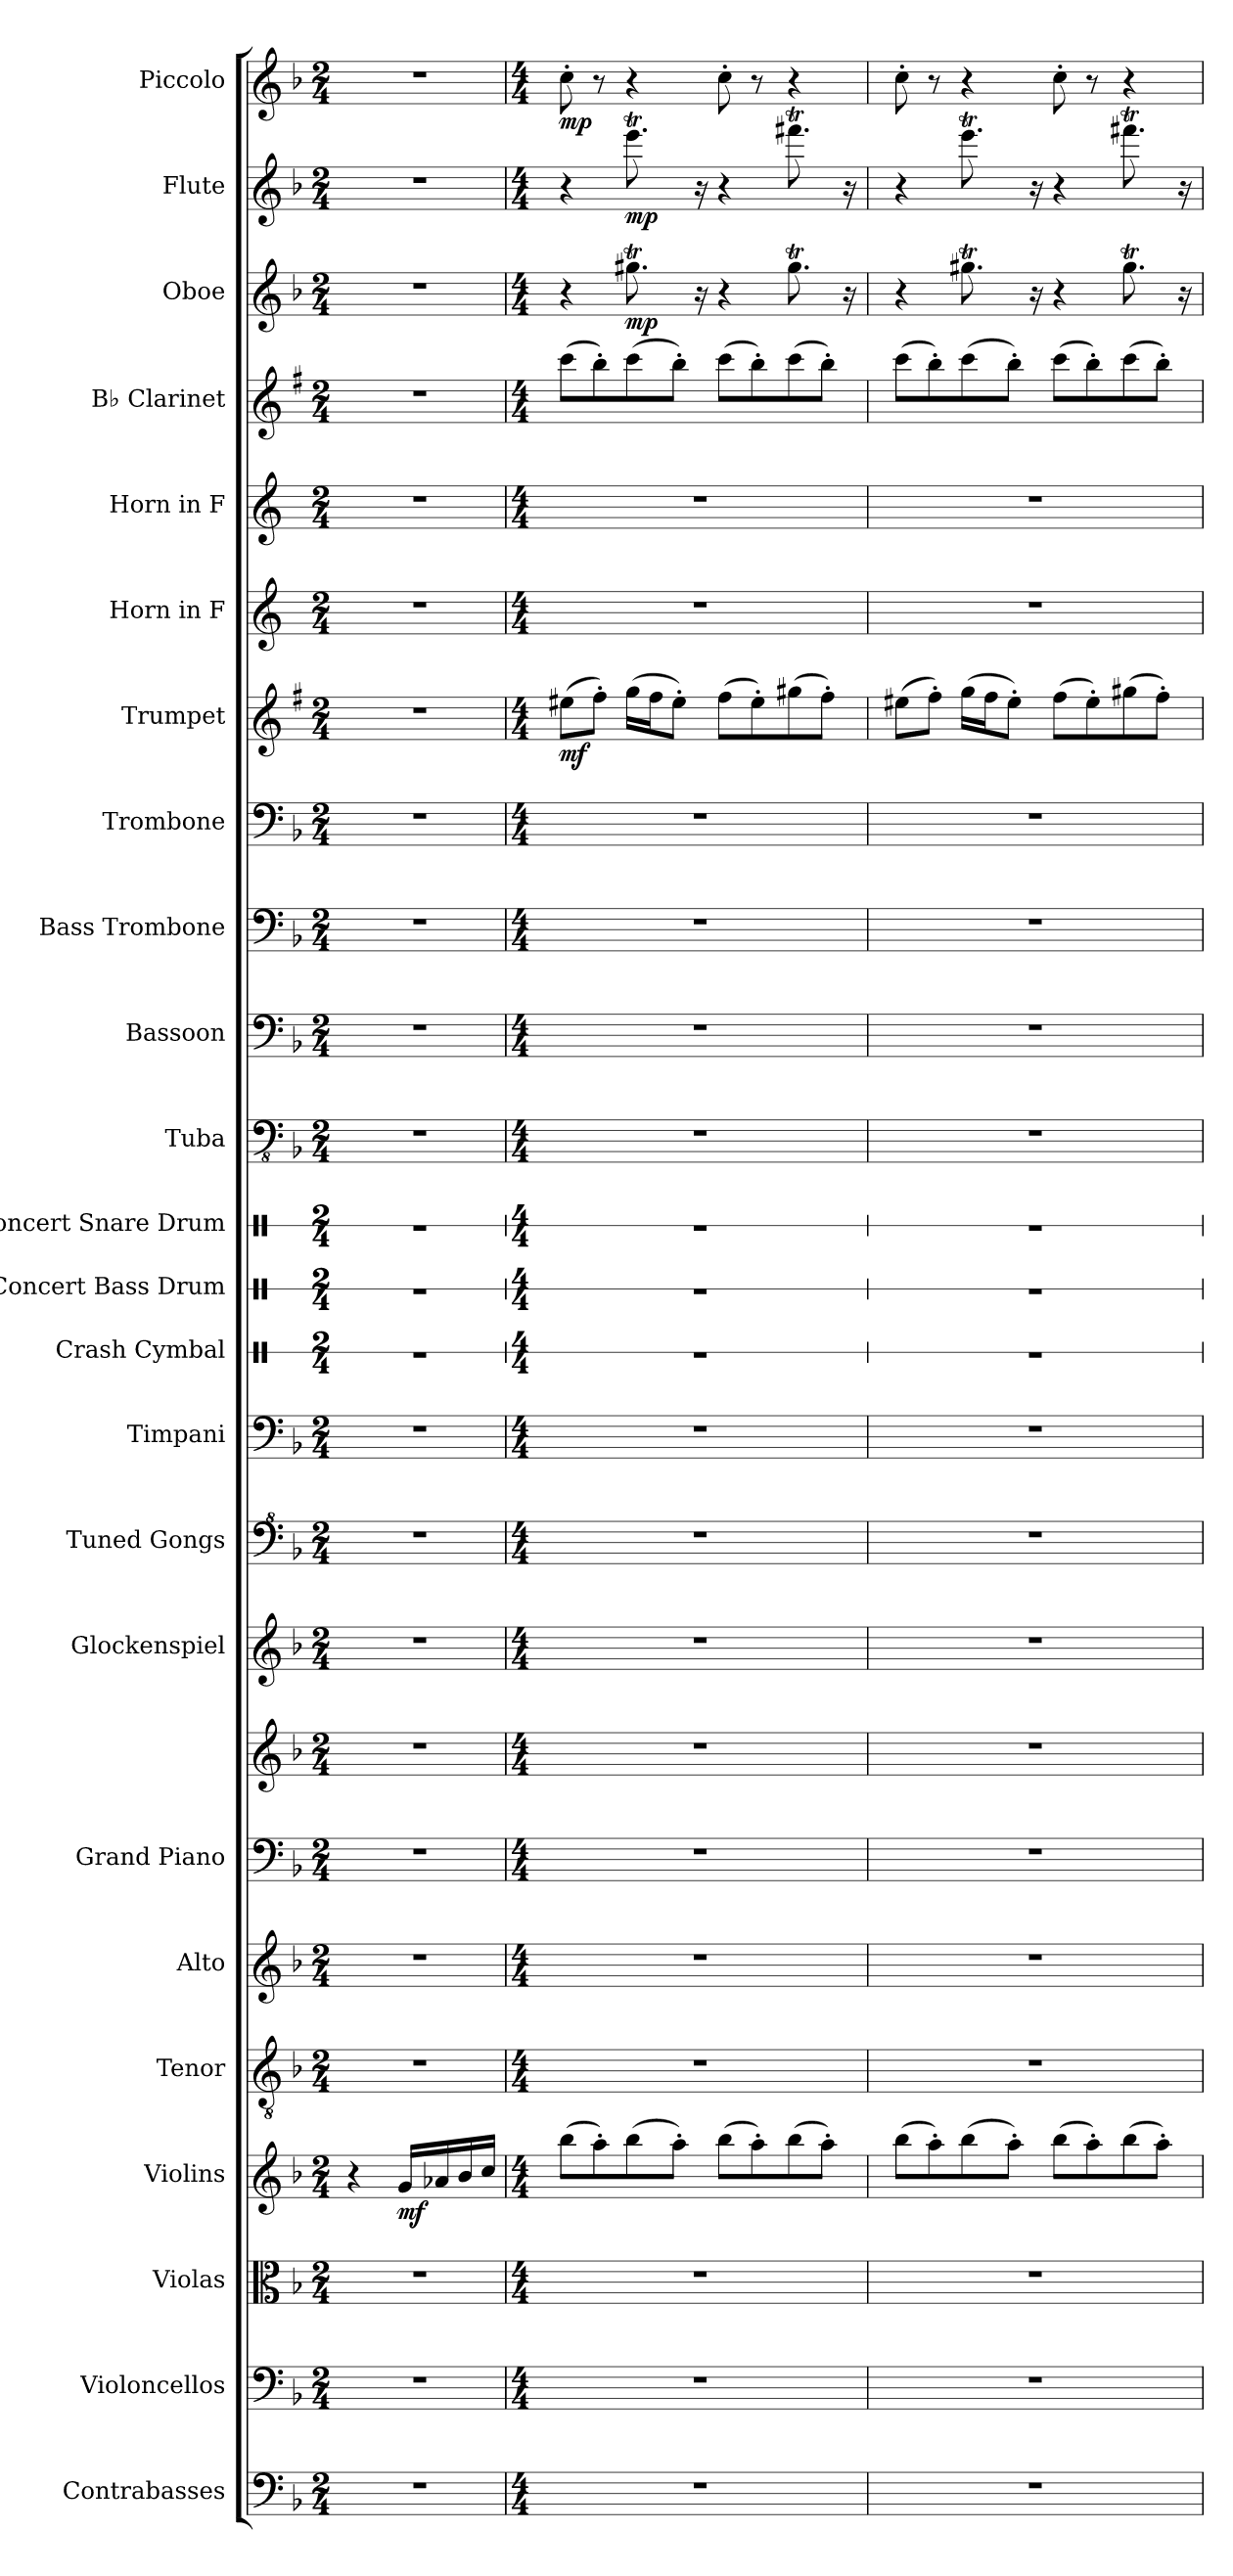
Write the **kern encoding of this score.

**kern	**kern	**kern	**kern	**dynam	**kern	**kern	**kern	**kern	**kern	**kern	**kern	**kern	**kern	**kern	**kern	**kern	**kern	**kern	**kern	**dynam	**kern	**kern	**kern	**kern	**dynam	**kern	**dynam	**kern	**dynam
*part24	*part23	*part22	*part21	*part21	*part20	*part19	*part18	*part18	*part17	*part16	*part15	*part14	*part13	*part12	*part11	*part10	*part9	*part8	*part7	*part7	*part6	*part5	*part4	*part3	*part3	*part2	*part2	*part1	*part1
*staff25	*staff24	*staff23	*staff22	*staff22	*staff21	*staff20	*staff19	*staff18	*staff17	*staff16	*staff15	*staff14	*staff13	*staff12	*staff11	*staff10	*staff9	*staff8	*staff7	*staff7	*staff6	*staff5	*staff4	*staff3	*staff3	*staff2	*staff2	*staff1	*staff1
*I"Contrabasses	*I"Violoncellos	*I"Violas	*I"Violins	*	*I"Tenor	*I"Alto	*I"Grand Piano	*	*I"Glockenspiel	*I"Tuned Gongs	*I"Timpani	*I"Crash Cymbal	*I"Concert Bass Drum	*I"Concert Snare Drum	*I"Tuba	*I"Bassoon	*I"Bass Trombone	*I"Trombone	*I"Trumpet	*	*I"Horn in F	*I"Horn in F	*I"B♭ Clarinet	*I"Oboe	*	*I"Flute	*	*I"Piccolo	*
*I'Cbs.	*I'Vcs.	*I'Vlas.	*I'Vlns.	*	*I'T.	*I'A.	*I'Pno.	*	*I'Glock.	*I'Td. Gon.	*I'Timp.	*I'Cr. Cym.	*I'Con. BD	*I'Con. Sn.	*I'Tba.	*I'Bsn.	*I'B. Tbn.	*I'Tbn.	*I'Tpt.	*	*	*	*I'B♭ Cl.	*I'Ob.	*	*I'Fl.	*	*I'Picc.	*
*	*	*	*	*	*	*	*	*	*	*	*	*stria1	*stria1	*stria1	*	*	*	*	*	*	*	*	*	*	*	*	*	*	*
*clefF4	*clefF4	*clefC3	*clefG2	*	*clefGv2	*clefG2	*clefF4	*clefG2	*clefG2	*clefF^4	*clefF4	*clefX	*clefX	*clefX	*clefFv4	*clefF4	*clefF4	*clefF4	*clefG2	*	*clefG2	*clefG2	*clefG2	*clefG2	*	*clefG2	*	*clefG2	*
*ITrd7c12	*	*	*	*	*	*	*	*	*ITrd-14c-24	*	*	*	*	*	*	*	*	*	*ITrd1c2	*	*ITrd4c7	*ITrd4c7	*ITrd1c2	*	*	*	*	*ITrd-7c-12	*
*k[b-]	*k[b-]	*k[b-]	*k[b-]	*	*k[b-]	*k[b-]	*k[b-]	*k[b-]	*k[b-]	*k[b-]	*k[b-]	*k[]	*k[]	*k[]	*k[b-]	*k[b-]	*k[b-]	*k[b-]	*k[b-]	*	*k[b-]	*k[b-]	*k[b-]	*k[b-]	*	*k[b-]	*	*k[b-]	*
*M2/4	*M2/4	*M2/4	*M2/4	*	*M2/4	*M2/4	*M2/4	*M2/4	*M2/4	*M2/4	*M2/4	*M2/4	*M2/4	*M2/4	*M2/4	*M2/4	*M2/4	*M2/4	*M2/4	*	*M2/4	*M2/4	*M2/4	*M2/4	*	*M2/4	*	*M2/4	*
=1	=1	=1	=1	=1	=1	=1	=1	=1	=1	=1	=1	=1	=1	=1	=1	=1	=1	=1	=1	=1	=1	=1	=1	=1	=1	=1	=1	=1	=1
*	*	*	*	*	*	*	*	*	*	*	*	*	*	*	*	*	*	*	*	*	*	*	*	*	*	*	*	*^	*
2r	2r	2r	4r	.	2r	2r	2r	2r	2r	2r	2r	2r	2r	2r	2r	2r	2r	2r	2r	.	2r	2r	2r	2r	.	2r	.	2r	4ryy	.
*	*	*	*	*	*	*	*	*	*	*	*	*	*	*	*	*	*	*	*	*	*	*	*	*	*	*	*	*MM135	*	*
!	!	!	!	!LO:DY:b	!	!	!	!	!	!	!	!	!	!	!	!	!	!	!	!	!	!	!	!	!	!	!	!	!	!
.	.	.	16g/LL	mf	.	.	.	.	.	.	.	.	.	.	.	.	.	.	.	.	.	.	.	.	.	.	.	.	4ryy	.
.	.	.	16a-X/	.	.	.	.	.	.	.	.	.	.	.	.	.	.	.	.	.	.	.	.	.	.	.	.	.	.	.
.	.	.	16b-/	.	.	.	.	.	.	.	.	.	.	.	.	.	.	.	.	.	.	.	.	.	.	.	.	.	.	.
.	.	.	16cc/JJ	.	.	.	.	.	.	.	.	.	.	.	.	.	.	.	.	.	.	.	.	.	.	.	.	.	.	.
*	*	*	*	*	*	*	*	*	*	*	*	*	*	*	*	*	*	*	*	*	*	*	*	*	*	*	*	*v	*v	*
=2	=2	=2	=2	=2	=2	=2	=2	=2	=2	=2	=2	=2	=2	=2	=2	=2	=2	=2	=2	=2	=2	=2	=2	=2	=2	=2	=2	=2	=2
*M4/4	*M4/4	*M4/4	*M4/4	*	*M4/4	*M4/4	*M4/4	*M4/4	*M4/4	*M4/4	*M4/4	*M4/4	*M4/4	*M4/4	*M4/4	*M4/4	*M4/4	*M4/4	*M4/4	*	*M4/4	*M4/4	*M4/4	*M4/4	*	*M4/4	*	*M4/4	*
*	*	*	*	*	*	*	*	*	*	*	*	*	*	*	*	*	*	*	*	*	*	*	*	*	*	*	*	*^	*
!	!	!	!	!	!	!	!	!	!	!	!	!	!	!	!	!	!	!	!	!LO:DY:b	!	!	!	!	!	!	!	!	!	!LO:DY:b
*	*	*	*	*	*	*	*	*	*	*	*	*	*	*	*	*	*	*	*	*	*	*	*	*	*	*	*	*v	*v	*
1r	1r	1r	(>8bb-\L	.	1r	1r	1r	1r	1r	1r	1r	1r	1r	1r	1r	1r	1r	1r	(>8dd#X\L	mf	1r	1r	(>8bb-\L	4r	.	4r	.	8ccc'\	mp
.	.	.	8aa'\)	.	.	.	.	.	.	.	.	.	.	.	.	.	.	.	8ee'\J)	.	.	.	8aa'\)	.	.	.	.	8r	.
!	!	!	!	!	!	!	!	!	!	!	!	!	!	!	!	!	!	!	!	!	!	!	!	!	!LO:DY:b	!	!LO:DY:b	!	!
.	.	.	(>8bb-\	.	.	.	.	.	.	.	.	.	.	.	.	.	.	.	(>16ff\LL	.	.	.	(>8bb-\	8.gg#Xt\	mp	8.eeet\	mp	4r	.
.	.	.	.	.	.	.	.	.	.	.	.	.	.	.	.	.	.	.	16ee\J	.	.	.	.	.	.	.	.	.	.
.	.	.	8aa'\J)	.	.	.	.	.	.	.	.	.	.	.	.	.	.	.	8dd#'\J)	.	.	.	8aa'\J)	.	.	.	.	.	.
.	.	.	.	.	.	.	.	.	.	.	.	.	.	.	.	.	.	.	.	.	.	.	.	16r	.	16r	.	.	.
.	.	.	(>8bb-\L	.	.	.	.	.	.	.	.	.	.	.	.	.	.	.	(>8ee\L	.	.	.	(>8bb-\L	4r	.	4r	.	8ccc'\	.
.	.	.	8aa'\)	.	.	.	.	.	.	.	.	.	.	.	.	.	.	.	8dd#'\)	.	.	.	8aa'\)	.	.	.	.	8r	.
.	.	.	(>8bb-\	.	.	.	.	.	.	.	.	.	.	.	.	.	.	.	(>8ff#X\	.	.	.	(>8bb-\	8.gg#t\	.	8.fff#Xt\	.	4r	.
.	.	.	8aa'\J)	.	.	.	.	.	.	.	.	.	.	.	.	.	.	.	8ee'\J)	.	.	.	8aa'\J)	.	.	.	.	.	.
.	.	.	.	.	.	.	.	.	.	.	.	.	.	.	.	.	.	.	.	.	.	.	.	16r	.	16r	.	.	.
=3	=3	=3	=3	=3	=3	=3	=3	=3	=3	=3	=3	=3	=3	=3	=3	=3	=3	=3	=3	=3	=3	=3	=3	=3	=3	=3	=3	=3	=3
1r	1r	1r	(>8bb-\L	.	1r	1r	1r	1r	1r	1r	1r	1r	1r	1r	1r	1r	1r	1r	(>8dd#X\L	.	1r	1r	(>8bb-\L	4r	.	4r	.	8ccc'\	.
.	.	.	8aa'\)	.	.	.	.	.	.	.	.	.	.	.	.	.	.	.	8ee'\J)	.	.	.	8aa'\)	.	.	.	.	8r	.
.	.	.	(>8bb-\	.	.	.	.	.	.	.	.	.	.	.	.	.	.	.	(>16ff\LL	.	.	.	(>8bb-\	8.gg#Xt\	.	8.eeet\	.	4r	.
.	.	.	.	.	.	.	.	.	.	.	.	.	.	.	.	.	.	.	16ee\J	.	.	.	.	.	.	.	.	.	.
.	.	.	8aa'\J)	.	.	.	.	.	.	.	.	.	.	.	.	.	.	.	8dd#'\J)	.	.	.	8aa'\J)	.	.	.	.	.	.
.	.	.	.	.	.	.	.	.	.	.	.	.	.	.	.	.	.	.	.	.	.	.	.	16r	.	16r	.	.	.
.	.	.	(>8bb-\L	.	.	.	.	.	.	.	.	.	.	.	.	.	.	.	(>8ee\L	.	.	.	(>8bb-\L	4r	.	4r	.	8ccc'\	.
.	.	.	8aa'\)	.	.	.	.	.	.	.	.	.	.	.	.	.	.	.	8dd#'\)	.	.	.	8aa'\)	.	.	.	.	8r	.
.	.	.	(>8bb-\	.	.	.	.	.	.	.	.	.	.	.	.	.	.	.	(>8ff#X\	.	.	.	(>8bb-\	8.gg#t\	.	8.fff#Xt\	.	4r	.
.	.	.	8aa'\J)	.	.	.	.	.	.	.	.	.	.	.	.	.	.	.	8ee'\J)	.	.	.	8aa'\J)	.	.	.	.	.	.
.	.	.	.	.	.	.	.	.	.	.	.	.	.	.	.	.	.	.	.	.	.	.	.	16r	.	16r	.	.	.
=	=	=	=	=	=	=	=	=	=	=	=	=	=	=	=	=	=	=	=	=	=	=	=	=	=	=	=	=	=
*-	*-	*-	*-	*-	*-	*-	*-	*-	*-	*-	*-	*-	*-	*-	*-	*-	*-	*-	*-	*-	*-	*-	*-	*-	*-	*-	*-	*-	*-
